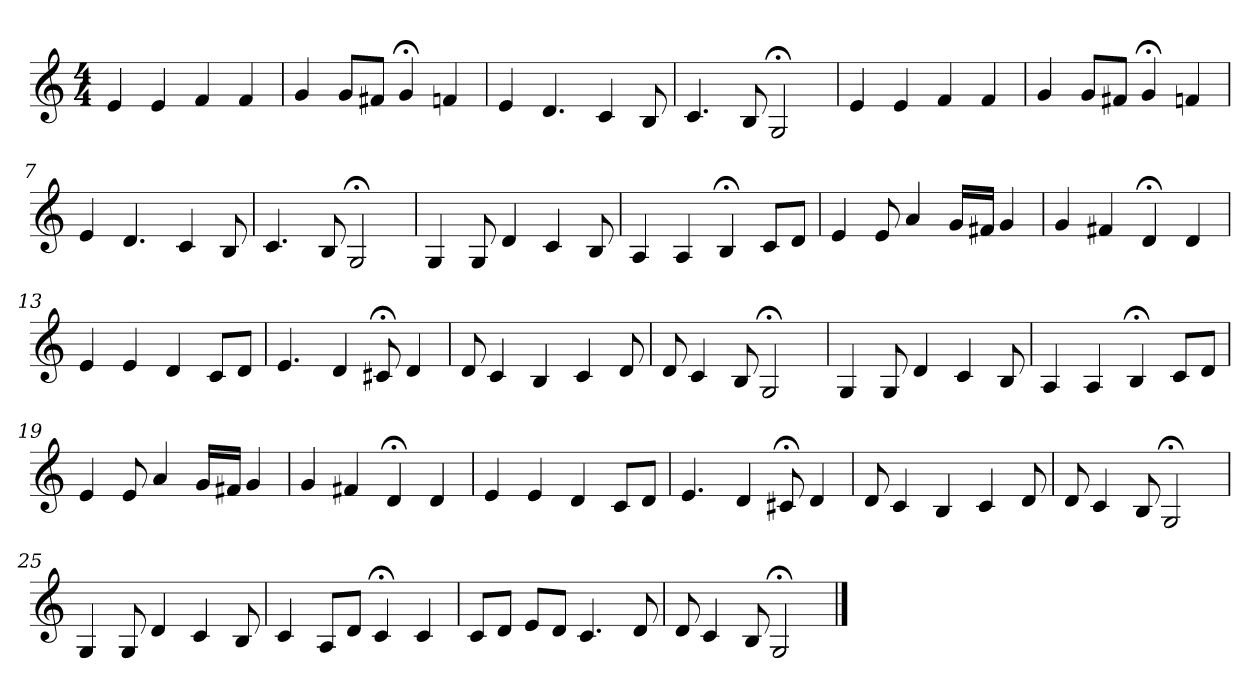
**kern
*part1
*staff1
*clefG2
*k[]
*C:
*M4/4
=1
4e
4e
4f
4f
=2
4g
8g/L
8f#X/J
4g;<
4fn
=3
4e
4.d
4c
8B
=4
4.c
8B
2G;<
=5
4e
4e
4f
4f
=6
4g
8g/L
8f#X/J
4g;<
4fn
=7
4e
4.d
4c
8B
=8
4.c
8B
2G;<
=9
4G
8G
4d
4c
8B
=10
4A
4A
4B;<
8c/L
8d/J
=11
4e
8e
4a
16g/LL
16f#X/JJ
4g
=12
4g
4f#X
4d;<
4d
=13
4e
4e
4d
8c/L
8d/J
=14
4.e
4d
8c#X;<
4d
=15
8d
4c
4B
4c
8d
=16
8d
4c
8B
2G;<
=17
4G
8G
4d
4c
8B
=18
4A
4A
4B;<
8c/L
8d/J
=19
4e
8e
4a
16g/LL
16f#X/JJ
4g
=20
4g
4f#X
4d;<
4d
=21
4e
4e
4d
8c/L
8d/J
=22
4.e
4d
8c#X;<
4d
=23
8d
4c
4B
4c
8d
=24
8d
4c
8B
2G;<
=25
4G
8G
4d
4c
8B
=26
4c
8A/L
8d/J
4c;<
4c
=27
8c/L
8d/J
8e/L
8d/J
4.c
8d
=28
8d
4c
8B
2G;<
==
*-
